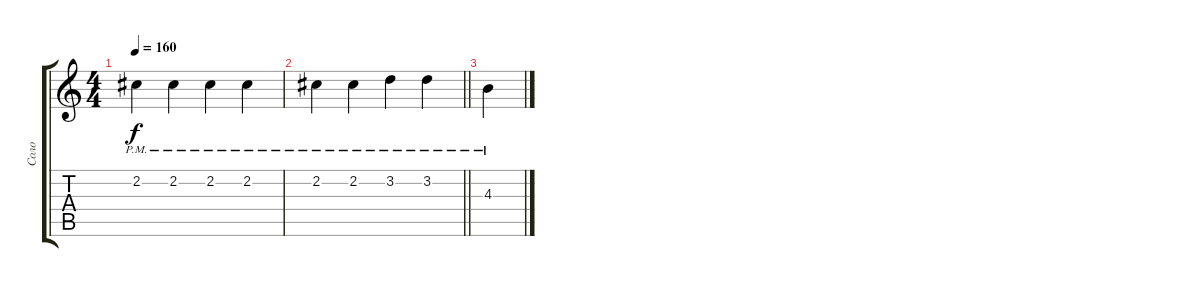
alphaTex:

\track ("Соло" "Соло") {instrument distortionguitar}
\staff {score tabs}
\tuning (E4 B3 G3 D3 A2 E2) {hide}
\ts (4 4)
\tempo 160
\clef g2
\ks c
2.2{pm}.4{dy f} 2.2{pm}.4 2.2{pm}.4 2.2{pm}.4 |
\barLineRight lightlight
2.2{pm}.4 2.2{pm}.4 3.2{pm}.4 3.2{pm}.4 |
4.3{pm}.4
